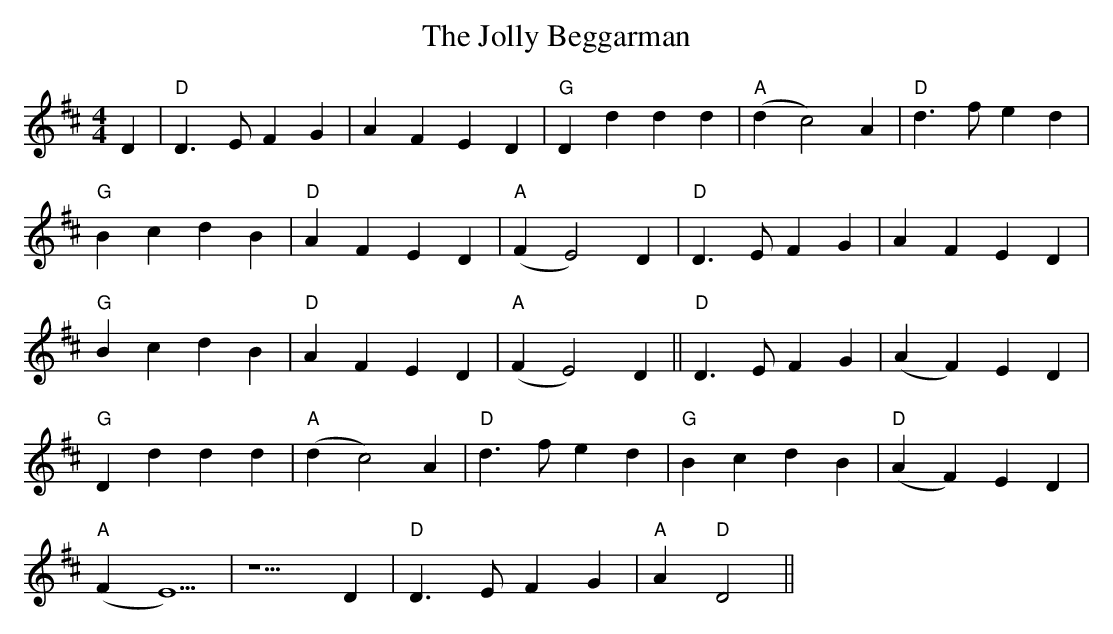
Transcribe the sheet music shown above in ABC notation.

X:1
T: The Jolly Beggarman
M: 4/4
L: 1/8
K: Dmaj
D2|"D"D3EF2G2|A2F2E2D2|"G"D2d2d2d2|"A"(d2c4)A2|"D"d3fe2d2|
"G"B2c2d2B2|"D"A2F2E2D2|"A"(F2E4)D2|"D"D3EF2G2|A2F2E2D2|
"G"B2c2d2B2|"D"A2F2E2D2|"A"(F2E4)D2||"D"D3EF2G2|(A2F2)E2D2|
"G"D2d2d2d2|"A"(d2c4)A2|"D"d3fe2d2|"G"B2c2d2B2|"D"(A2F2)E2D2|
"A"(F2E5)|z5D2|"D"D3EF2G2|"A"A2"D"D4||
